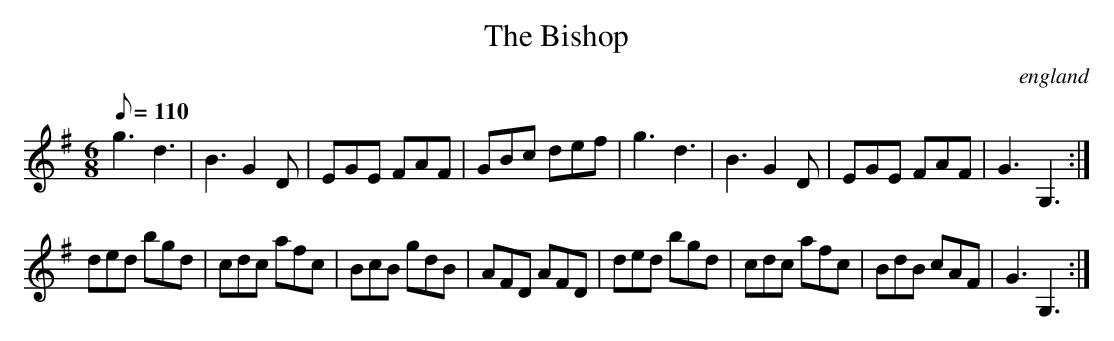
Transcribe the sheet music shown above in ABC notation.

X:1
T:The Bishop
O:england
M:6/8
L:1/8
Q:110
K:G
g3 d3|B3 G2D|EGE FAF|GBc def|g3 d3|B3 G2D|EGE FAF|G3 G,3:|
ded bgd|cdc afc|BcB gdB|AFD AFD|ded bgd|cdc afc|BdB cAF|G3 G,3:|
